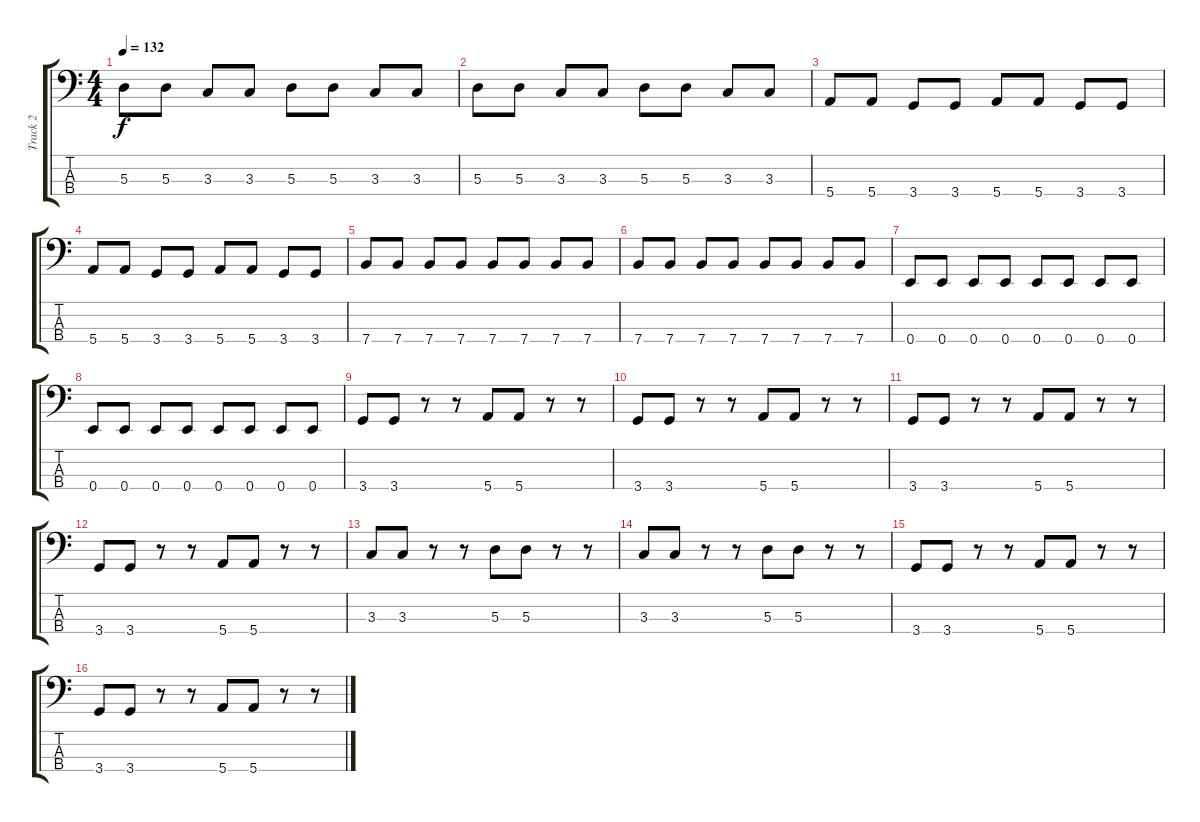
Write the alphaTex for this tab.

\track ("Track 2" "Track 2") {instrument electricbassfinger}
\staff {score tabs}
\tuning (G2 D2 A1 E1) {hide}
\ts (4 4)
\tempo 132
\clef f4
\ks c
5.3.8{dy f} 5.3.8 3.3.8 3.3.8 5.3.8 5.3.8 3.3.8 3.3.8 |
5.3.8 5.3.8 3.3.8 3.3.8 5.3.8 5.3.8 3.3.8 3.3.8 |
5.4.8 5.4.8 3.4.8 3.4.8 5.4.8 5.4.8 3.4.8 3.4.8 |
5.4.8 5.4.8 3.4.8 3.4.8 5.4.8 5.4.8 3.4.8 3.4.8 |
7.4.8 7.4.8 7.4.8 7.4.8 7.4.8 7.4.8 7.4.8 7.4.8 |
7.4.8 7.4.8 7.4.8 7.4.8 7.4.8 7.4.8 7.4.8 7.4.8 |
0.4.8 0.4.8 0.4.8 0.4.8 0.4.8 0.4.8 0.4.8 0.4.8 |
0.4.8 0.4.8 0.4.8 0.4.8 0.4.8 0.4.8 0.4.8 0.4.8 |
3.4.8 3.4.8 r.8 r.8 5.4.8 5.4.8 r.8 r.8 |
3.4.8 3.4.8 r.8 r.8 5.4.8 5.4.8 r.8 r.8 |
3.4.8 3.4.8 r.8 r.8 5.4.8 5.4.8 r.8 r.8 |
3.4.8 3.4.8 r.8 r.8 5.4.8 5.4.8 r.8 r.8 |
3.3.8 3.3.8 r.8 r.8 5.3.8 5.3.8 r.8 r.8 |
3.3.8 3.3.8 r.8 r.8 5.3.8 5.3.8 r.8 r.8 |
3.4.8 3.4.8 r.8 r.8 5.4.8 5.4.8 r.8 r.8 |
3.4.8 3.4.8 r.8 r.8 5.4.8 5.4.8 r.8 r.8
